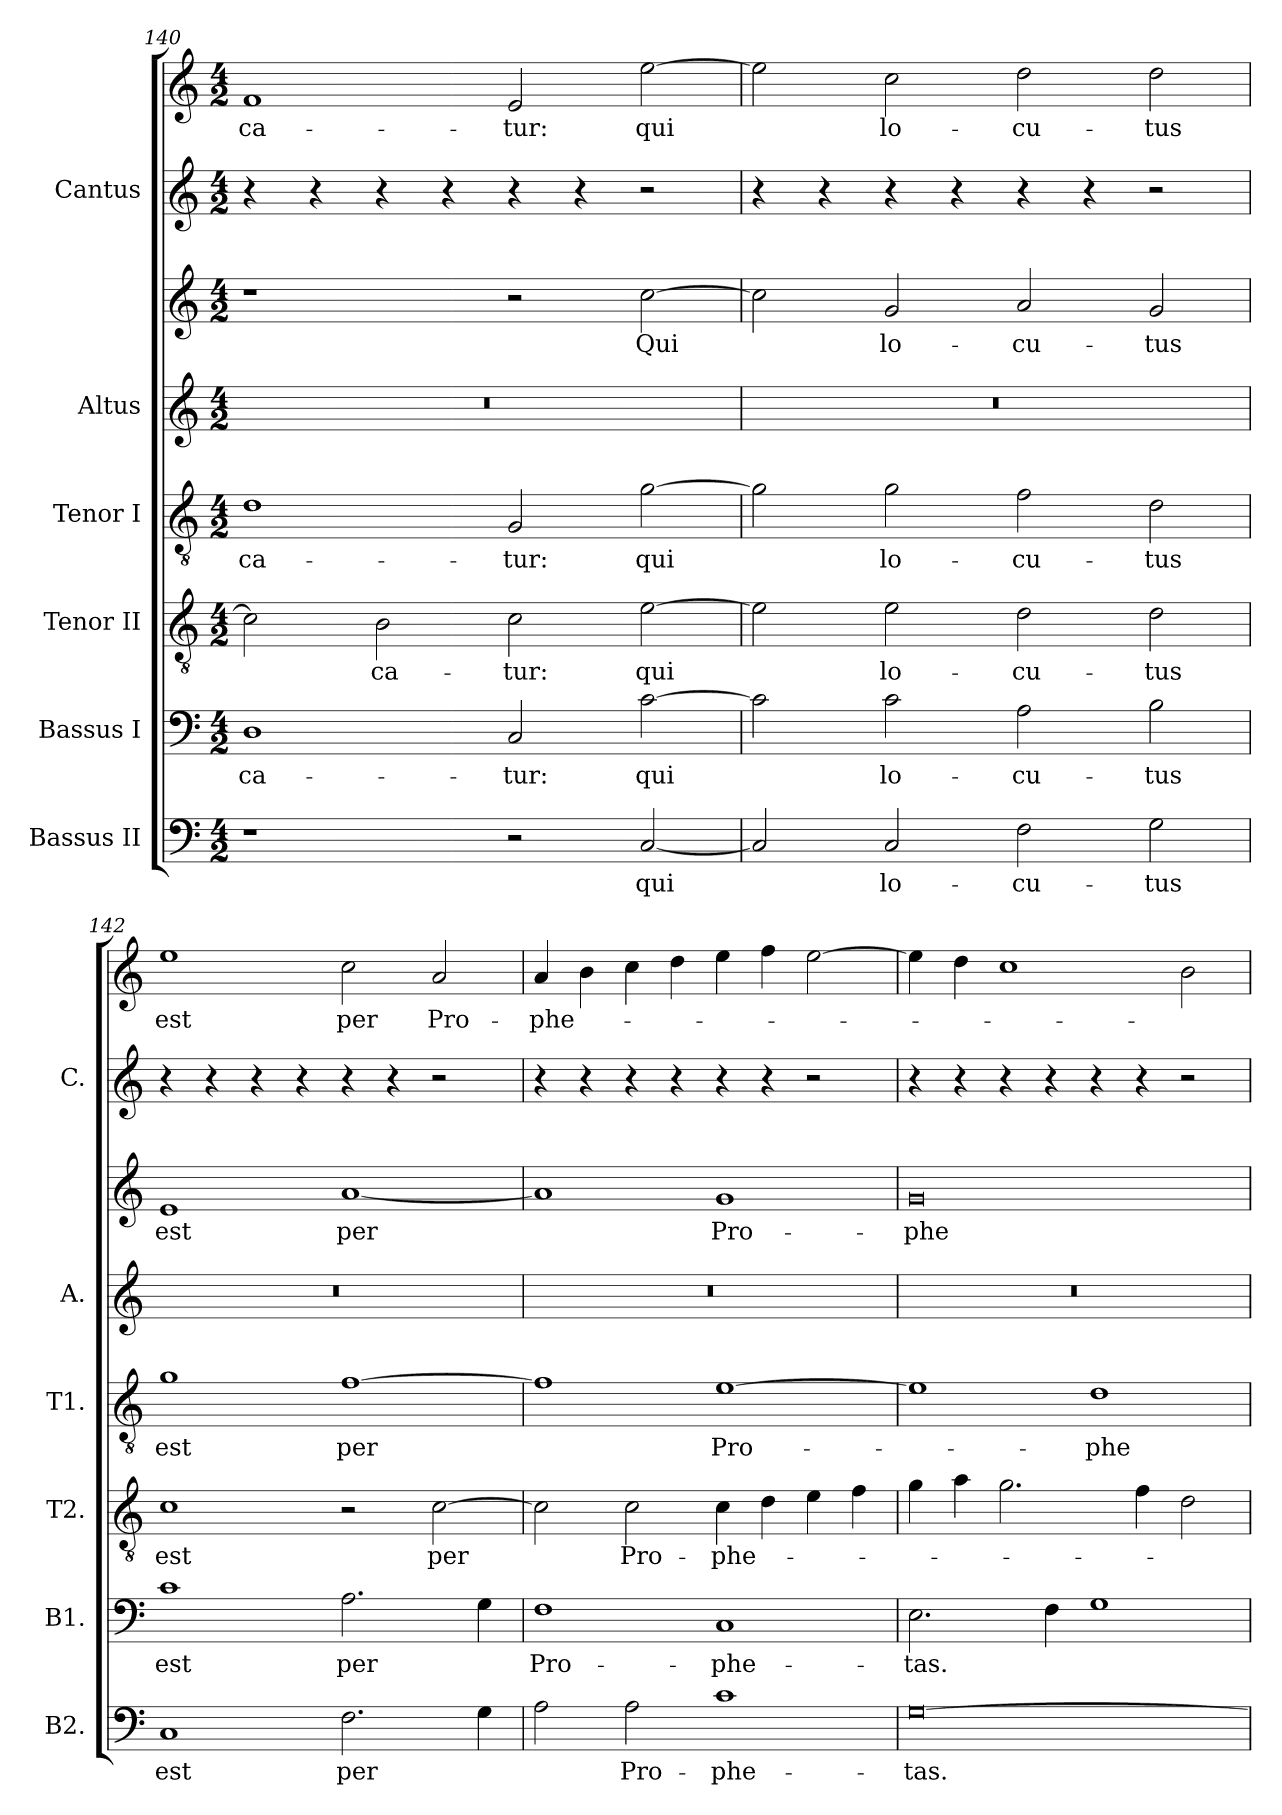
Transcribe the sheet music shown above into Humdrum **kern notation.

**kern	**text	**kern	**text	**kern	**text	**kern	**text	**kern	**kern	**text	**kern	**kern	**text
*part6	*part6	*part5	*part5	*part4	*part4	*part3	*part3	*part2	*part2	*part2	*part1	*part1	*part1
*staff8	*staff8	*staff7	*staff7	*staff6	*staff6	*staff5	*staff5	*staff4	*staff3	*staff3	*staff2	*staff1	*staff1
*I"Bassus II	*	*I"Bassus I	*	*I"Tenor II	*	*I"Tenor I	*	*I"Altus	*	*	*I"Cantus	*	*
*I'B2.	*	*I'B1.	*	*I'T2.	*	*I'T1.	*	*I'A.	*	*	*I'C.	*	*
!!LO:PB:g=z
*clefF4	*	*clefF4	*	*clefGv2	*	*clefGv2	*	*clefG2	*clefG2	*	*clefG2	*clefG2	*
*	*	*	*	*ITrd7c12	*	*ITrd7c12	*	*	*	*	*	*	*
*k[]	*	*k[]	*	*k[]	*	*k[]	*	*k[]	*k[]	*	*k[]	*k[]	*
*C:	*	*C:	*	*C:	*	*C:	*	*C:	*C:	*	*C:	*C:	*
*M4/2	*	*M4/2	*	*M4/2	*	*M4/2	*	*M4/2	*M4/2	*	*M4/2	*M4/2	*
=140	=140	=140	=140	=140	=140	=140	=140	=140	=140	=140	=140	=140	=140
!	!	!	!LO:LY:b:color=#000000	!	!	!	!	!	!	!	!	!	!
!	!	!	!	!	!	!	!LO:LY:b:color=#000000	!LO:N:vis=1	!	!	!	!	!
!	!	!	!	!	!	!	!	!	!	!	!	!	!LO:LY:b:color=#000000
1r	.	1Di	-ca-	2Ci\]	.	1Di	-ca-	0r	1r	.	4r	1fi	-ca-
.	.	.	.	.	.	.	.	.	.	.	4r	.	.
!	!	!	!	!	!LO:LY:b:color=#000000	!	!	!	!	!	!	!	!
.	.	.	.	2BBi\	-ca-	.	.	.	.	.	4r	.	.
.	.	.	.	.	.	.	.	.	.	.	4r	.	.
!	!	!	!LO:LY:b:color=#000000	!	!	!	!	!	!	!	!	!	!
!	!	!	!	!	!LO:LY:b:color=#000000	!	!	!	!	!	!	!	!
!	!	!	!	!	!	!	!LO:LY:b:color=#000000	!	!	!	!	!	!
!	!	!	!	!	!	!	!	!	!	!	!	!	!LO:LY:b:color=#000000
2r	.	2Ci/	-tur:	2Ci\	-tur:	2GGi/	-tur:	.	2r	.	4r	2ei/	-tur:
.	.	.	.	.	.	.	.	.	.	.	4r	.	.
!	!LO:LY:b:color=#000000	!	!	!	!	!	!	!	!	!	!	!	!
!	!	!	!LO:LY:b:color=#000000	!	!	!	!	!	!	!	!	!	!
!	!	!	!	!	!LO:LY:b:color=#000000	!	!	!	!	!	!	!	!
!	!	!	!	!	!	!	!LO:LY:b:color=#000000	!	!	!	!	!	!
!	!	!	!	!	!	!	!	!	!	!LO:LY:b:color=#000000	!	!	!
!	!	!	!	!	!	!	!	!	!	!	!	!	!LO:LY:b:color=#000000
[2Ci/	qui	[2ci\	qui	[2Ei\	qui	[2Gi\	qui	.	[2cci\	Qui	2r	[2eei\	qui
=141	=141	=141	=141	=141	=141	=141	=141	=141	=141	=141	=141	=141	=141
!	!	!	!	!	!	!	!	!LO:N:vis=1	!	!	!	!	!
2Ci/]	.	2ci\]	.	2Ei\]	.	2Gi\]	.	0r	2cci\]	.	4r	2eei\]	.
.	.	.	.	.	.	.	.	.	.	.	4r	.	.
!	!LO:LY:b:color=#000000	!	!	!	!	!	!	!	!	!	!	!	!
!	!	!	!LO:LY:b:color=#000000	!	!	!	!	!	!	!	!	!	!
!	!	!	!	!	!LO:LY:b:color=#000000	!	!	!	!	!	!	!	!
!	!	!	!	!	!	!	!LO:LY:b:color=#000000	!	!	!	!	!	!
!	!	!	!	!	!	!	!	!	!	!LO:LY:b:color=#000000	!	!	!
!	!	!	!	!	!	!	!	!	!	!	!	!	!LO:LY:b:color=#000000
2Ci/	lo-	2ci\	lo-	2Ei\	lo-	2Gi\	lo-	.	2gi/	lo-	4r	2cci\	lo-
.	.	.	.	.	.	.	.	.	.	.	4r	.	.
!	!LO:LY:b:color=#000000	!	!	!	!	!	!	!	!	!	!	!	!
!	!	!	!LO:LY:b:color=#000000	!	!	!	!	!	!	!	!	!	!
!	!	!	!	!	!LO:LY:b:color=#000000	!	!	!	!	!	!	!	!
!	!	!	!	!	!	!	!LO:LY:b:color=#000000	!	!	!	!	!	!
!	!	!	!	!	!	!	!	!	!	!LO:LY:b:color=#000000	!	!	!
!	!	!	!	!	!	!	!	!	!	!	!	!	!LO:LY:b:color=#000000
2Fi\	-cu-	2Ai\	-cu-	2Di\	-cu-	2Fi\	-cu-	.	2ai/	-cu-	4r	2ddi\	-cu-
.	.	.	.	.	.	.	.	.	.	.	4r	.	.
!	!LO:LY:b:color=#000000	!	!	!	!	!	!	!	!	!	!	!	!
!	!	!	!LO:LY:b:color=#000000	!	!	!	!	!	!	!	!	!	!
!	!	!	!	!	!LO:LY:b:color=#000000	!	!	!	!	!	!	!	!
!	!	!	!	!	!	!	!LO:LY:b:color=#000000	!	!	!	!	!	!
!	!	!	!	!	!	!	!	!	!	!LO:LY:b:color=#000000	!	!	!
!	!	!	!	!	!	!	!	!	!	!	!	!	!LO:LY:b:color=#000000
2Gi\	-tus	2Bi\	-tus	2Di\	-tus	2Di\	-tus	.	2gi/	-tus	2r	2ddi\	-tus
=142	=142	=142	=142	=142	=142	=142	=142	=142	=142	=142	=142	=142	=142
!	!LO:LY:b:color=#000000	!	!	!	!	!	!	!	!	!	!	!	!
!	!	!	!LO:LY:b:color=#000000	!	!	!	!	!	!	!	!	!	!
!	!	!	!	!	!LO:LY:b:color=#000000	!	!	!	!	!	!	!	!
!	!	!	!	!	!	!	!LO:LY:b:color=#000000	!LO:N:vis=1	!	!	!	!	!
!	!	!	!	!	!	!	!	!	!	!LO:LY:b:color=#000000	!	!	!
!	!	!	!	!	!	!	!	!	!	!	!	!	!LO:LY:b:color=#000000
1Ci	est	1ci	est	1Ci	est	1Gi	est	0r	1ei	est	4r	1eei	est
.	.	.	.	.	.	.	.	.	.	.	4r	.	.
.	.	.	.	.	.	.	.	.	.	.	4r	.	.
.	.	.	.	.	.	.	.	.	.	.	4r	.	.
!	!LO:LY:b:color=#000000	!	!	!	!	!	!	!	!	!	!	!	!
!	!	!	!LO:LY:b:color=#000000	!	!	!	!	!	!	!	!	!	!
!	!	!	!	!	!	!	!LO:LY:b:color=#000000	!	!	!	!	!	!
!	!	!	!	!	!	!	!	!	!	!LO:LY:b:color=#000000	!	!	!
!	!	!	!	!	!	!	!	!	!	!	!	!	!LO:LY:b:color=#000000
2.Fi\	per	2.Ai\	per	2r	.	[1Fi	per	.	[1ai	per	4r	2cci\	per
.	.	.	.	.	.	.	.	.	.	.	4r	.	.
!	!	!	!	!	!LO:LY:b:color=#000000	!	!	!	!	!	!	!	!
!	!	!	!	!	!	!	!	!	!	!	!	!	!LO:LY:b:color=#000000
.	.	.	.	[2Ci\	per	.	.	.	.	.	2r	2ai/	Pro-
4Gi\	.	4Gi\	.	.	.	.	.	.	.	.	.	.	.
=143	=143	=143	=143	=143	=143	=143	=143	=143	=143	=143	=143	=143	=143
!	!	!	!LO:LY:b:color=#000000	!	!	!	!	!LO:N:vis=1	!	!	!	!	!
!	!	!	!	!	!	!	!	!	!	!	!	!	!LO:LY:b:color=#000000
2Ai\	.	1Fi	Pro-	2Ci\]	.	1Fi]	.	0r	1ai]	.	4r	4ai/	-phe-
.	.	.	.	.	.	.	.	.	.	.	4r	4bi\	.
!	!LO:LY:b:color=#000000	!	!	!	!	!	!	!	!	!	!	!	!
!	!	!	!	!	!LO:LY:b:color=#000000	!	!	!	!	!	!	!	!
2Ai\	Pro-	.	.	2Ci\	Pro-	.	.	.	.	.	4r	4cci\	.
.	.	.	.	.	.	.	.	.	.	.	4r	4ddi\	.
!	!LO:LY:b:color=#000000	!	!	!	!	!	!	!	!	!	!	!	!
!	!	!	!LO:LY:b:color=#000000	!	!	!	!	!	!	!	!	!	!
!	!	!	!	!	!LO:LY:b:color=#000000	!	!	!	!	!	!	!	!
!	!	!	!	!	!	!	!LO:LY:b:color=#000000	!	!	!	!	!	!
!	!	!	!	!	!	!	!	!	!	!LO:LY:b:color=#000000	!	!	!
1ci	-phe-	1Ci	-phe-	4Ci\	-phe-	[1Ei	Pro-	.	1gi	Pro-	4r	4eei\	.
.	.	.	.	4Di\	.	.	.	.	.	.	4r	4ffi\	.
.	.	.	.	4Ei\	.	.	.	.	.	.	2r	[2eei\	.
.	.	.	.	4Fi\	.	.	.	.	.	.	.	.	.
=144	=144	=144	=144	=144	=144	=144	=144	=144	=144	=144	=144	=144	=144
!	!LO:LY:b:color=#000000	!	!	!	!	!	!	!	!	!	!	!	!
!	!	!	!LO:LY:b:color=#000000	!	!	!	!	!LO:N:vis=1	!	!	!	!	!
!	!	!	!	!	!	!	!	!	!	!LO:LY:b:color=#000000	!	!	!
[0Gi	-tas.	2.Ei\	-tas.	4Gi\	.	1Ei]	.	0r	0gi	-phe-	4r	4eei\]	.
.	.	.	.	4Ai\	.	.	.	.	.	.	4r	4ddi\	.
.	.	.	.	2.Gi\	.	.	.	.	.	.	4r	1cci	.
.	.	4Fi\	.	.	.	.	.	.	.	.	4r	.	.
!	!	!	!	!	!	!	!LO:LY:b:color=#000000	!	!	!	!	!	!
.	.	1Gi	.	.	.	1Di	-phe-	.	.	.	4r	.	.
.	.	.	.	4Fi\	.	.	.	.	.	.	4r	.	.
.	.	.	.	2Di\	.	.	.	.	.	.	2r	2bi\	.
=	=	=	=	=	=	=	=	=	=	=	=	=	=
*-	*-	*-	*-	*-	*-	*-	*-	*-	*-	*-	*-	*-	*-
